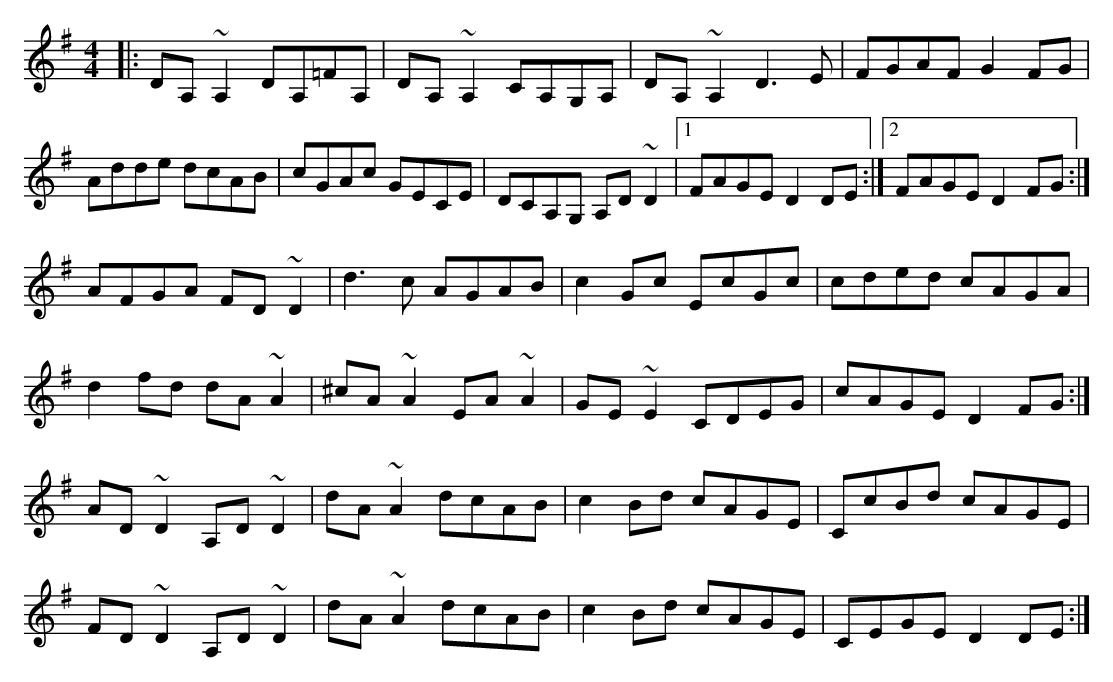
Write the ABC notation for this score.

X:1
M:4/4
K:Dmix
|:DA,~A,2 DA,=FA,|DA,~A,2 CA,G,A,|DA,~A,2 D3E|FGAF G2FG|
Adde dcAB|cGAc GECE|DCA,G, A,D~D2|1 FAGE D2DE:|2 FAGE D2FG:|
AFGA FD~D2|d3c AGAB|c2Gc EcGc|cded cAGA|
d2fd dA ~A2|^cA~A2 EA~A2|GE~E2 CDEG|cAGE D2FG:|
AD~D2 A,D~D2|dA~A2 dcAB|c2Bd cAGE|CcBd cAGE|
FD~D2 A,D~D2|dA~A2 dcAB|c2Bd cAGE|CEGE D2DE:|
